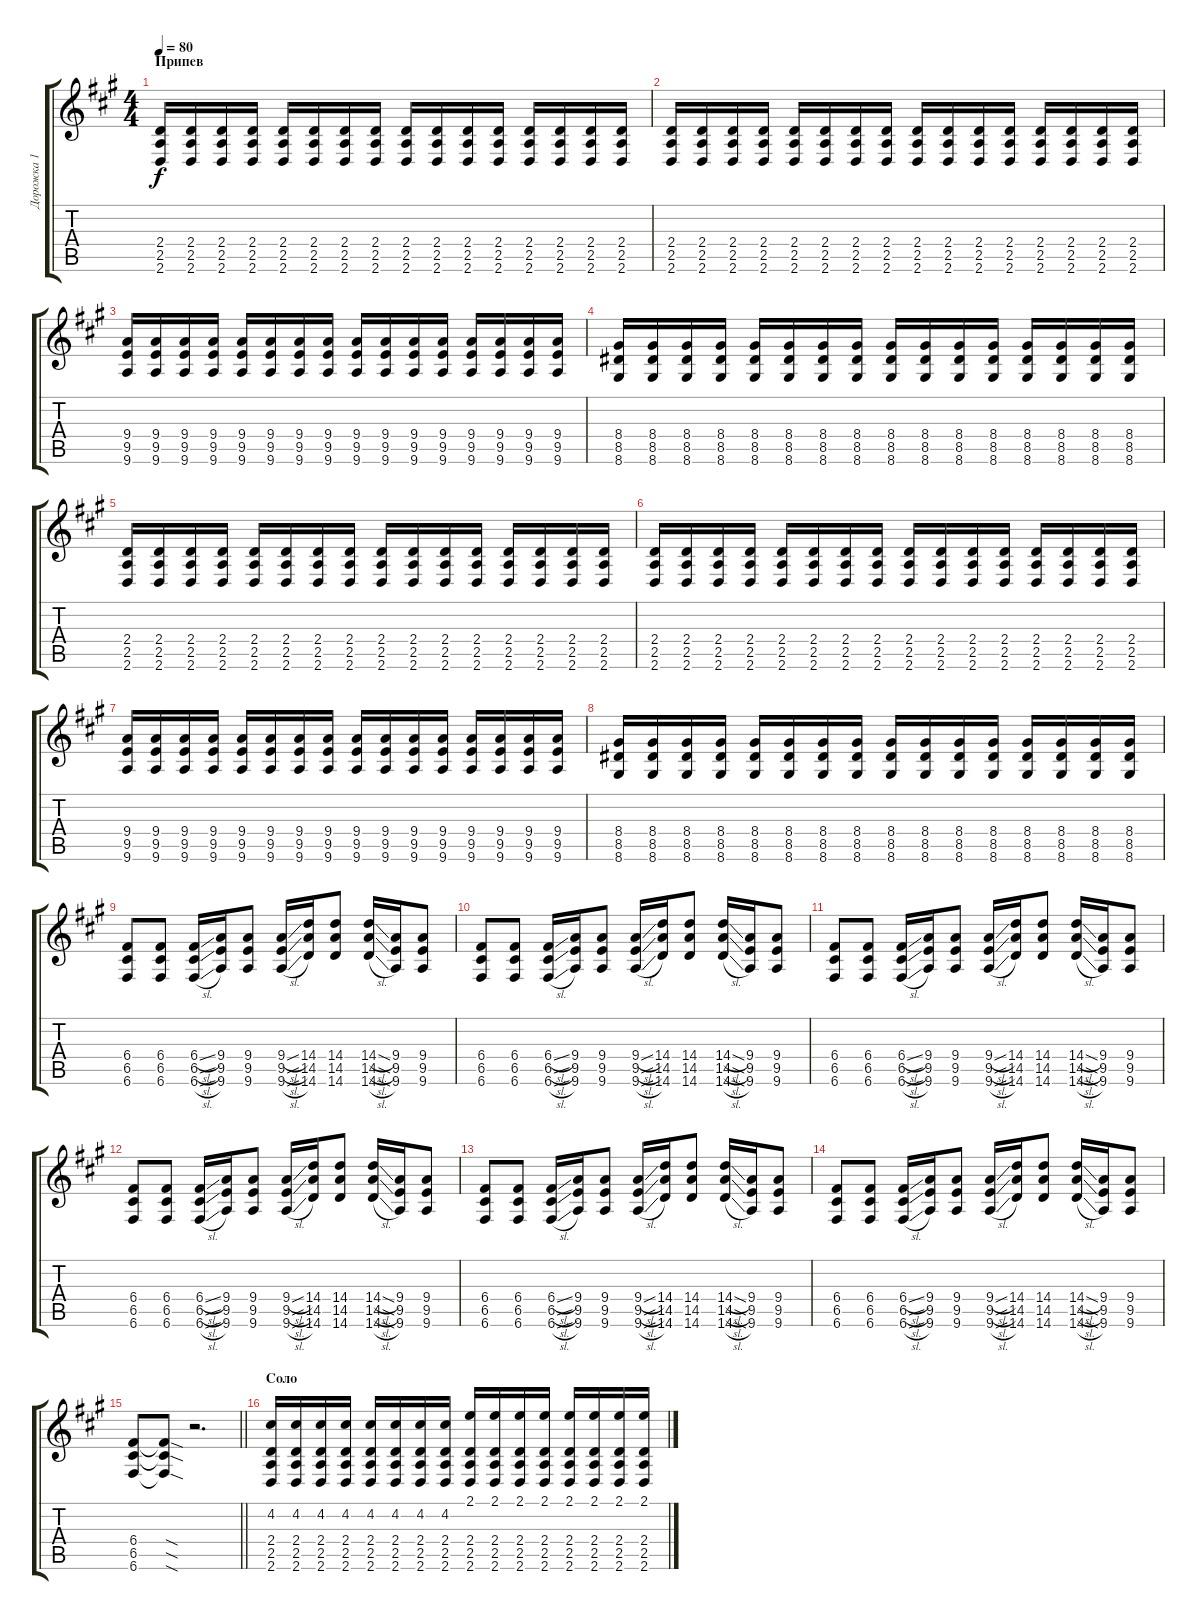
\track ("Дорожка 1" "Дорожка 1") {instrument distortionguitar}
\staff {score tabs}
\tuning (D4 A3 F3 C3 G2 C2) {hide}
\ts (4 4)
\section ("" "Припев")
\tempo 80
\clef g2
\ks a
(2.4 2.5 2.6).16{dy f} (2.4 2.5 2.6).16 (2.4 2.5 2.6).16 (2.4 2.5 2.6).16 (2.4 2.5 2.6).16 (2.4 2.5 2.6).16 (2.4 2.5 2.6).16 (2.4 2.5 2.6).16 (2.4 2.5 2.6).16 (2.4 2.5 2.6).16 (2.4 2.5 2.6).16 (2.4 2.5 2.6).16 (2.4 2.5 2.6).16 (2.4 2.5 2.6).16 (2.4 2.5 2.6).16 (2.4 2.5 2.6).16 |
(2.4 2.5 2.6).16 (2.4 2.5 2.6).16 (2.4 2.5 2.6).16 (2.4 2.5 2.6).16 (2.4 2.5 2.6).16 (2.4 2.5 2.6).16 (2.4 2.5 2.6).16 (2.4 2.5 2.6).16 (2.4 2.5 2.6).16 (2.4 2.5 2.6).16 (2.4 2.5 2.6).16 (2.4 2.5 2.6).16 (2.4 2.5 2.6).16 (2.4 2.5 2.6).16 (2.4 2.5 2.6).16 (2.4 2.5 2.6).16 |
(9.4 9.5 9.6).16 (9.4 9.5 9.6).16 (9.4 9.5 9.6).16 (9.4 9.5 9.6).16 (9.4 9.5 9.6).16 (9.4 9.5 9.6).16 (9.4 9.5 9.6).16 (9.4 9.5 9.6).16 (9.4 9.5 9.6).16 (9.4 9.5 9.6).16 (9.4 9.5 9.6).16 (9.4 9.5 9.6).16 (9.4 9.5 9.6).16 (9.4 9.5 9.6).16 (9.4 9.5 9.6).16 (9.4 9.5 9.6).16 |
(8.4 8.5 8.6).16 (8.4 8.5 8.6).16 (8.4 8.5 8.6).16 (8.4 8.5 8.6).16 (8.4 8.5 8.6).16 (8.4 8.5 8.6).16 (8.4 8.5 8.6).16 (8.4 8.5 8.6).16 (8.4 8.5 8.6).16 (8.4 8.5 8.6).16 (8.4 8.5 8.6).16 (8.4 8.5 8.6).16 (8.4 8.5 8.6).16 (8.4 8.5 8.6).16 (8.4 8.5 8.6).16 (8.4 8.5 8.6).16 |
(2.4 2.5 2.6).16 (2.4 2.5 2.6).16 (2.4 2.5 2.6).16 (2.4 2.5 2.6).16 (2.4 2.5 2.6).16 (2.4 2.5 2.6).16 (2.4 2.5 2.6).16 (2.4 2.5 2.6).16 (2.4 2.5 2.6).16 (2.4 2.5 2.6).16 (2.4 2.5 2.6).16 (2.4 2.5 2.6).16 (2.4 2.5 2.6).16 (2.4 2.5 2.6).16 (2.4 2.5 2.6).16 (2.4 2.5 2.6).16 |
(2.4 2.5 2.6).16 (2.4 2.5 2.6).16 (2.4 2.5 2.6).16 (2.4 2.5 2.6).16 (2.4 2.5 2.6).16 (2.4 2.5 2.6).16 (2.4 2.5 2.6).16 (2.4 2.5 2.6).16 (2.4 2.5 2.6).16 (2.4 2.5 2.6).16 (2.4 2.5 2.6).16 (2.4 2.5 2.6).16 (2.4 2.5 2.6).16 (2.4 2.5 2.6).16 (2.4 2.5 2.6).16 (2.4 2.5 2.6).16 |
(9.4 9.5 9.6).16 (9.4 9.5 9.6).16 (9.4 9.5 9.6).16 (9.4 9.5 9.6).16 (9.4 9.5 9.6).16 (9.4 9.5 9.6).16 (9.4 9.5 9.6).16 (9.4 9.5 9.6).16 (9.4 9.5 9.6).16 (9.4 9.5 9.6).16 (9.4 9.5 9.6).16 (9.4 9.5 9.6).16 (9.4 9.5 9.6).16 (9.4 9.5 9.6).16 (9.4 9.5 9.6).16 (9.4 9.5 9.6).16 |
(8.4 8.5 8.6).16 (8.4 8.5 8.6).16 (8.4 8.5 8.6).16 (8.4 8.5 8.6).16 (8.4 8.5 8.6).16 (8.4 8.5 8.6).16 (8.4 8.5 8.6).16 (8.4 8.5 8.6).16 (8.4 8.5 8.6).16 (8.4 8.5 8.6).16 (8.4 8.5 8.6).16 (8.4 8.5 8.6).16 (8.4 8.5 8.6).16 (8.4 8.5 8.6).16 (8.4 8.5 8.6).16 (8.4 8.5 8.6).16 |
(6.4 6.5 6.6).8 (6.4 6.5 6.6).8 (6.4{sl} 6.5{sl} 6.6{sl}).16 (9.4 9.5 9.6).16 (9.4 9.5 9.6).8 (9.4{sl} 9.5{sl} 9.6{sl}).16 (14.4 14.5 14.6).16 (14.4 14.5 14.6).8 (14.4{sl} 14.5{sl} 14.6{sl}).16 (9.4 9.5 9.6).16 (9.4 9.5 9.6).8 |
(6.4 6.5 6.6).8 (6.4 6.5 6.6).8 (6.4{sl} 6.5{sl} 6.6{sl}).16 (9.4 9.5 9.6).16 (9.4 9.5 9.6).8 (9.4{sl} 9.5{sl} 9.6{sl}).16 (14.4 14.5 14.6).16 (14.4 14.5 14.6).8 (14.4{sl} 14.5{sl} 14.6{sl}).16 (9.4 9.5 9.6).16 (9.4 9.5 9.6).8 |
(6.4 6.5 6.6).8 (6.4 6.5 6.6).8 (6.4{sl} 6.5{sl} 6.6{sl}).16 (9.4 9.5 9.6).16 (9.4 9.5 9.6).8 (9.4{sl} 9.5{sl} 9.6{sl}).16 (14.4 14.5 14.6).16 (14.4 14.5 14.6).8 (14.4{sl} 14.5{sl} 14.6{sl}).16 (9.4 9.5 9.6).16 (9.4 9.5 9.6).8 |
(6.4 6.5 6.6).8 (6.4 6.5 6.6).8 (6.4{sl} 6.5{sl} 6.6{sl}).16 (9.4 9.5 9.6).16 (9.4 9.5 9.6).8 (9.4{sl} 9.5{sl} 9.6{sl}).16 (14.4 14.5 14.6).16 (14.4 14.5 14.6).8 (14.4{sl} 14.5{sl} 14.6{sl}).16 (9.4 9.5 9.6).16 (9.4 9.5 9.6).8 |
(6.4 6.5 6.6).8 (6.4 6.5 6.6).8 (6.4{sl} 6.5{sl} 6.6{sl}).16 (9.4 9.5 9.6).16 (9.4 9.5 9.6).8 (9.4{sl} 9.5{sl} 9.6{sl}).16 (14.4 14.5 14.6).16 (14.4 14.5 14.6).8 (14.4{sl} 14.5{sl} 14.6{sl}).16 (9.4 9.5 9.6).16 (9.4 9.5 9.6).8 |
(6.4 6.5 6.6).8 (6.4 6.5 6.6).8 (6.4{sl} 6.5{sl} 6.6{sl}).16 (9.4 9.5 9.6).16 (9.4 9.5 9.6).8 (9.4{sl} 9.5{sl} 9.6{sl}).16 (14.4 14.5 14.6).16 (14.4 14.5 14.6).8 (14.4{sl} 14.5{sl} 14.6{sl}).16 (9.4 9.5 9.6).16 (9.4 9.5 9.6).8 |
\barLineRight lightlight
(6.4 6.5 6.6).8 (6.4{sod t} 6.5{sod t} 6.6{sod t}).8 r.2{d} |
\section ("" "Соло")
(4.2 2.4 2.5 2.6).16 (4.2 2.4 2.5 2.6).16 (4.2 2.4 2.5 2.6).16 (4.2 2.4 2.5 2.6).16 (4.2 2.4 2.5 2.6).16 (4.2 2.4 2.5 2.6).16 (4.2 2.4 2.5 2.6).16 (4.2 2.4 2.5 2.6).16 (2.1 2.4 2.5 2.6).16 (2.1 2.4 2.5 2.6).16 (2.1 2.4 2.5 2.6).16 (2.1 2.4 2.5 2.6).16 (2.1 2.4 2.5 2.6).16 (2.1 2.4 2.5 2.6).16 (2.1 2.4 2.5 2.6).16 (2.1 2.4 2.5 2.6).16
